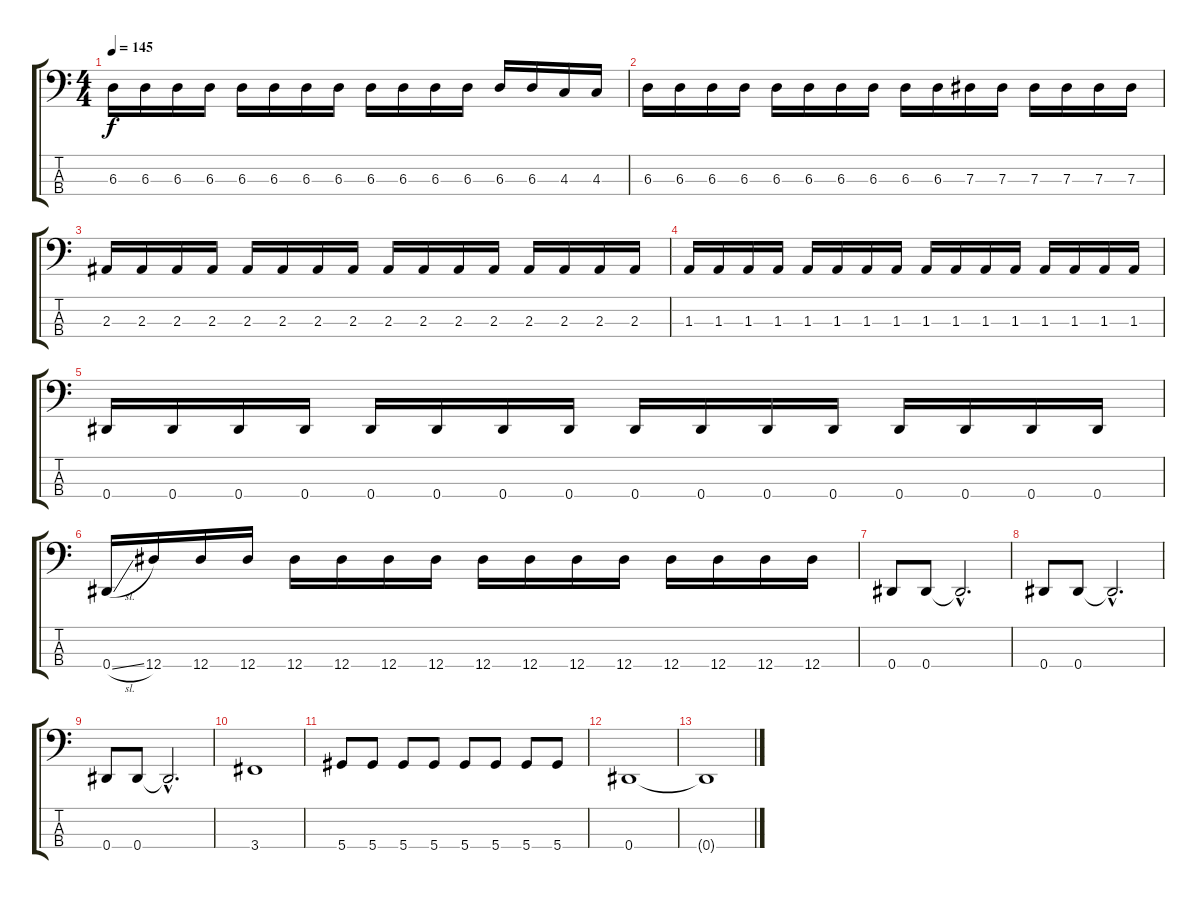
\track "" {instrument electricbasspick}
\staff {score tabs}
\tuning (Gb2 Db2 Ab1 Eb1) {hide}
\ts (4 4)
\tempo 145
\clef f4
\ks c
6.3.16{dy f} 6.3.16 6.3.16 6.3.16 6.3.16 6.3.16 6.3.16 6.3.16 6.3.16 6.3.16 6.3.16 6.3.16 6.3.16 6.3.16 4.3.16 4.3.16 |
6.3.16 6.3.16 6.3.16 6.3.16 6.3.16 6.3.16 6.3.16 6.3.16 6.3.16 6.3.16 7.3.16 7.3.16 7.3.16 7.3.16 7.3.16 7.3.16 |
2.3.16 2.3.16 2.3.16 2.3.16 2.3.16 2.3.16 2.3.16 2.3.16 2.3.16 2.3.16 2.3.16 2.3.16 2.3.16 2.3.16 2.3.16 2.3.16 |
1.3.16 1.3.16 1.3.16 1.3.16 1.3.16 1.3.16 1.3.16 1.3.16 1.3.16 1.3.16 1.3.16 1.3.16 1.3.16 1.3.16 1.3.16 1.3.16 |
0.4.16 0.4.16 0.4.16 0.4.16 0.4.16 0.4.16 0.4.16 0.4.16 0.4.16 0.4.16 0.4.16 0.4.16 0.4.16 0.4.16 0.4.16 0.4.16 |
0.4{sl}.16 12.4.16 12.4.16 12.4.16 12.4.16 12.4.16 12.4.16 12.4.16 12.4.16 12.4.16 12.4.16 12.4.16 12.4.16 12.4.16 12.4.16 12.4.16 |
0.4.8 0.4.8 0.4{hac t}.2{d} |
0.4.8 0.4.8 0.4{hac t}.2{d} |
0.4.8 0.4.8 0.4{hac t}.2{d} |
3.4.1 |
5.4.8 5.4.8 5.4.8 5.4.8 5.4.8 5.4.8 5.4.8 5.4.8 |
0.4.1{volume 2} |
0.4{t}.1
